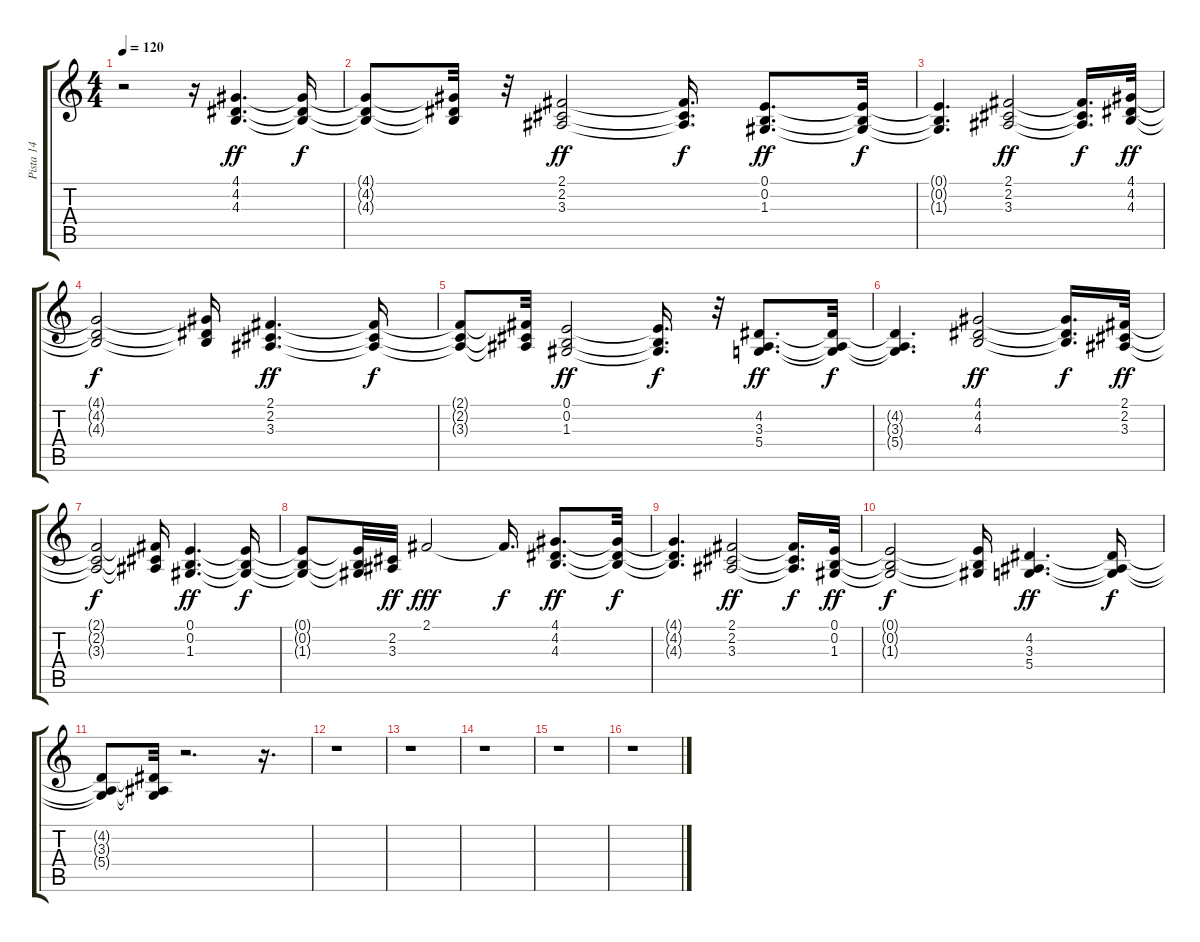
\track ("Pista 14" "Pista 14") {instrument synthstrings1}
\staff {score tabs}
\tuning (E4 B3 G3 D3 A2 E2) {hide}
\ts (4 4)
\tempo 120
\clef g2
\ks c
r.2{dy f} r.16 (4.1 4.2 4.3).4{d dy ff} (4.1{t} 4.2{t} 4.3{t}).16{dy f} |
(4.1{t} 4.2{t} 4.3{t}).8 (4.1{t} 4.2{t} 4.3{t}).32 r.32 (2.1 2.2 3.3).2{dy ff} (2.1{t} 2.2{t} 3.3{t}).16{d dy f} (0.1 0.2 1.3).8{d dy ff} (0.1{t} 0.2{t} 1.3{t}).32{dy f} |
(0.1{t} 0.2{t} 1.3{t}).4{d} (2.1 2.2 3.3).2{dy ff} (2.1{t} 2.2{t} 3.3{t}).16{d dy f} (4.1 4.2 4.3).32{dy ff} |
(4.1{t} 4.2{t} 4.3{t}).2{dy f} (4.1{t} 4.2{t} 4.3{t}).16 (2.1 2.2 3.3).4{d dy ff} (2.1{t} 2.2{t} 3.3{t}).16{dy f} |
(2.1{t} 2.2{t} 3.3{t}).8 (2.1{t} 2.2{t} 3.3{t}).32 (0.1 0.2 1.3).2{dy ff} (0.1{t} 0.2{t} 1.3{t}).16{d dy f} r.32 (4.2 3.3 5.4).8{d dy ff} (4.2{t} 3.3{t} 5.4{t}).32{dy f} |
(4.2{t} 3.3{t} 5.4{t}).4{d} (4.1 4.2 4.3).2{dy ff} (4.1{t} 4.2{t} 4.3{t}).16{d dy f} (2.1 2.2 3.3).32{dy ff} |
(2.1{t} 2.2{t} 3.3{t}).2{dy f} (2.1{t} 2.2{t} 3.3{t}).16 (0.1 0.2 1.3).4{d dy ff} (0.1{t} 0.2{t} 1.3{t}).16{dy f} |
(0.1{t} 0.2{t} 1.3{t}).8 (0.1{t} 0.2{t} 1.3{t}).32 (2.2 3.3).32{dy ff} 2.1.2{dy fff} 2.1{t}.16{d dy f} (4.1 4.2 4.3).8{d dy ff} (4.1{t} 4.2{t} 4.3{t}).32{dy f} |
(4.1{t} 4.2{t} 4.3{t}).4{d} (2.1 2.2 3.3).2{dy ff} (2.1{t} 2.2{t} 3.3{t}).16{d dy f} (0.1 0.2 1.3).32{dy ff} |
(0.1{t} 0.2{t} 1.3{t}).2{dy f} (0.1{t} 0.2{t} 1.3{t}).16 (4.2 3.3 5.4).4{d dy ff} (4.2{t} 3.3{t} 5.4{t}).16{dy f} |
(4.2{t} 3.3{t} 5.4{t}).8 (4.2{t} 3.3{t} 5.4{t}).32 r.2{d} r.16{d} |
r.1 |
r.1 |
r.1 |
r.1 |
r.1
